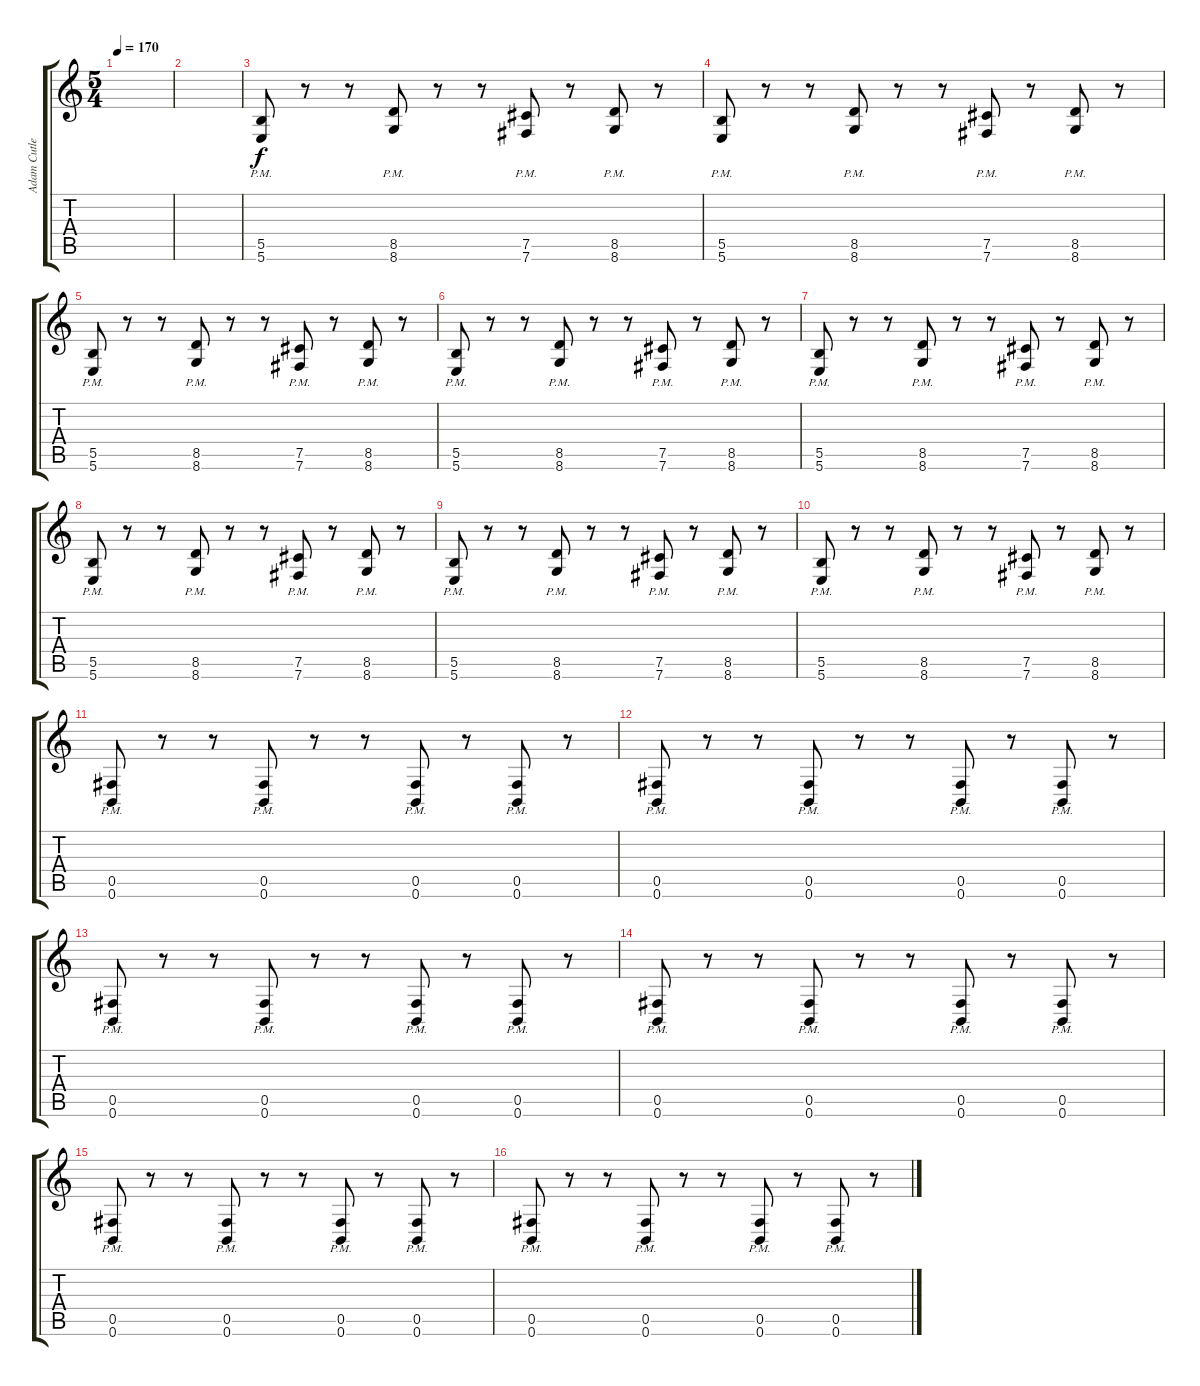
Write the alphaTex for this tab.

\track ("Adam Cutler" "Adam Cutle") {instrument overdrivenguitar}
\staff {score tabs}
\tuning (Db4 Ab3 E3 B2 Gb2 B1) {hide}
\ts (5 4)
\tempo 170
\clef g2
\ks c
|
|
(5.5{pm} 5.6{pm}).8 r.8 r.8 (8.5{pm} 8.6{pm}).8 r.8 r.8 (7.5{pm} 7.6{pm}).8 r.8 (8.5{pm} 8.6{pm}).8 r.8 |
(5.5{pm} 5.6{pm}).8 r.8 r.8 (8.5{pm} 8.6{pm}).8 r.8 r.8 (7.5{pm} 7.6{pm}).8 r.8 (8.5{pm} 8.6{pm}).8 r.8 |
(5.5{pm} 5.6{pm}).8 r.8 r.8 (8.5{pm} 8.6{pm}).8 r.8 r.8 (7.5{pm} 7.6{pm}).8 r.8 (8.5{pm} 8.6{pm}).8 r.8 |
(5.5{pm} 5.6{pm}).8 r.8 r.8 (8.5{pm} 8.6{pm}).8 r.8 r.8 (7.5{pm} 7.6{pm}).8 r.8 (8.5{pm} 8.6{pm}).8 r.8 |
(5.5{pm} 5.6{pm}).8 r.8 r.8 (8.5{pm} 8.6{pm}).8 r.8 r.8 (7.5{pm} 7.6{pm}).8 r.8 (8.5{pm} 8.6{pm}).8 r.8 |
(5.5{pm} 5.6{pm}).8 r.8 r.8 (8.5{pm} 8.6{pm}).8 r.8 r.8 (7.5{pm} 7.6{pm}).8 r.8 (8.5{pm} 8.6{pm}).8 r.8 |
(5.5{pm} 5.6{pm}).8 r.8 r.8 (8.5{pm} 8.6{pm}).8 r.8 r.8 (7.5{pm} 7.6{pm}).8 r.8 (8.5{pm} 8.6{pm}).8 r.8 |
(5.5{pm} 5.6{pm}).8 r.8 r.8 (8.5{pm} 8.6{pm}).8 r.8 r.8 (7.5{pm} 7.6{pm}).8 r.8 (8.5{pm} 8.6{pm}).8 r.8 |
(0.5{pm} 0.6{pm}).8 r.8 r.8 (0.5{pm} 0.6{pm}).8 r.8 r.8 (0.5{pm} 0.6{pm}).8 r.8 (0.5{pm} 0.6{pm}).8 r.8 |
(0.5{pm} 0.6{pm}).8 r.8 r.8 (0.5{pm} 0.6{pm}).8 r.8 r.8 (0.5{pm} 0.6{pm}).8 r.8 (0.5{pm} 0.6{pm}).8 r.8 |
(0.5{pm} 0.6{pm}).8 r.8 r.8 (0.5{pm} 0.6{pm}).8 r.8 r.8 (0.5{pm} 0.6{pm}).8 r.8 (0.5{pm} 0.6{pm}).8 r.8 |
(0.5{pm} 0.6{pm}).8 r.8 r.8 (0.5{pm} 0.6{pm}).8 r.8 r.8 (0.5{pm} 0.6{pm}).8 r.8 (0.5{pm} 0.6{pm}).8 r.8 |
(0.5{pm} 0.6{pm}).8 r.8 r.8 (0.5{pm} 0.6{pm}).8 r.8 r.8 (0.5{pm} 0.6{pm}).8 r.8 (0.5{pm} 0.6{pm}).8 r.8 |
(0.5{pm} 0.6{pm}).8 r.8 r.8 (0.5{pm} 0.6{pm}).8 r.8 r.8 (0.5{pm} 0.6{pm}).8 r.8 (0.5{pm} 0.6{pm}).8 r.8
